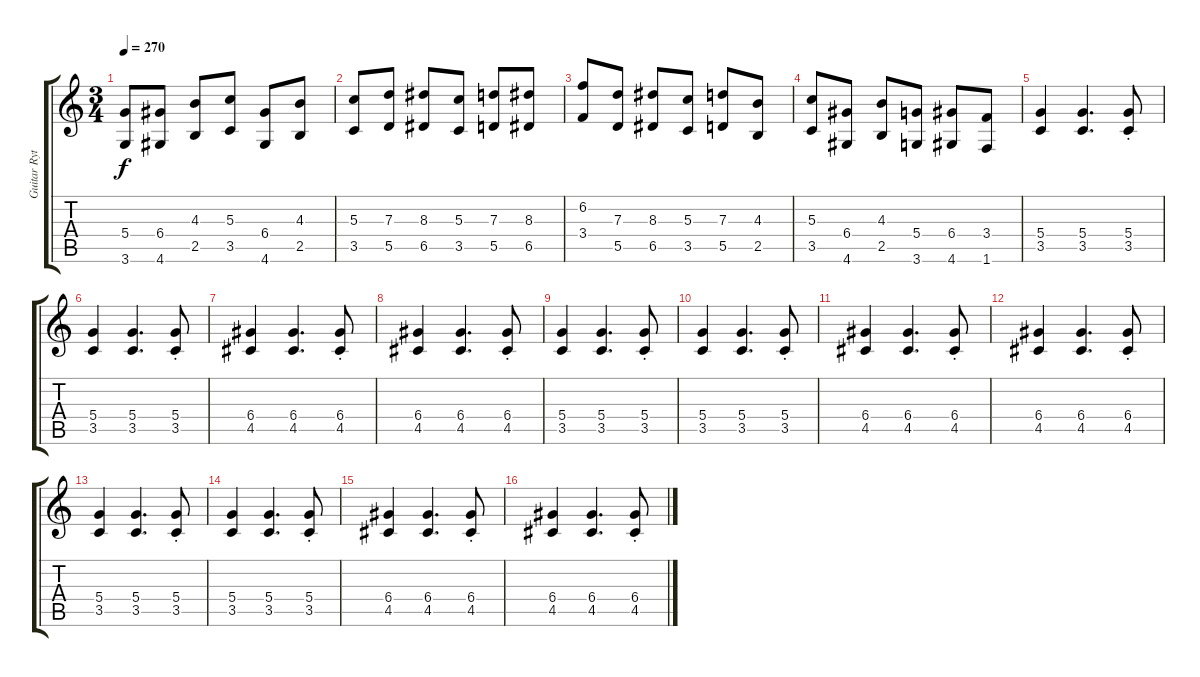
\track ("Guitar Rythym" "Guitar Ryt") {instrument distortionguitar}
\staff {score tabs}
\tuning (E4 B3 G3 D3 A2 E2) {hide}
\ts (3 4)
\tempo 270
\clef g2
\ks c
(5.4 3.6).8{dy f} (6.4 4.6).8 (4.3 2.5).8 (5.3 3.5).8 (6.4 4.6).8 (4.3 2.5).8 |
(5.3 3.5).8 (7.3 5.5).8 (8.3 6.5).8 (5.3 3.5).8 (7.3 5.5).8 (8.3 6.5).8 |
(6.2 3.4).8 (7.3 5.5).8 (8.3 6.5).8 (5.3 3.5).8 (7.3 5.5).8 (4.3 2.5).8 |
(5.3 3.5).8 (6.4 4.6).8 (4.3 2.5).8 (5.4 3.6).8 (6.4 4.6).8 (3.4 1.6).8 |
(5.4 3.5).4 (5.4 3.5).4{d} (5.4{st} 3.5).8 |
(5.4 3.5).4 (5.4 3.5).4{d} (5.4{st} 3.5).8 |
(6.4 4.5).4 (6.4 4.5).4{d} (6.4{st} 4.5).8 |
(6.4 4.5).4 (6.4 4.5).4{d} (6.4{st} 4.5).8 |
(5.4 3.5).4 (5.4 3.5).4{d} (5.4{st} 3.5).8 |
(5.4 3.5).4 (5.4 3.5).4{d} (5.4{st} 3.5).8 |
(6.4 4.5).4 (6.4 4.5).4{d} (6.4{st} 4.5).8 |
(6.4 4.5).4 (6.4 4.5).4{d} (6.4{st} 4.5).8 |
(5.4 3.5).4 (5.4 3.5).4{d} (5.4{st} 3.5).8 |
(5.4 3.5).4 (5.4 3.5).4{d} (5.4{st} 3.5).8 |
(6.4 4.5).4 (6.4 4.5).4{d} (6.4{st} 4.5).8 |
(6.4 4.5).4 (6.4 4.5).4{d} (6.4{st} 4.5).8
